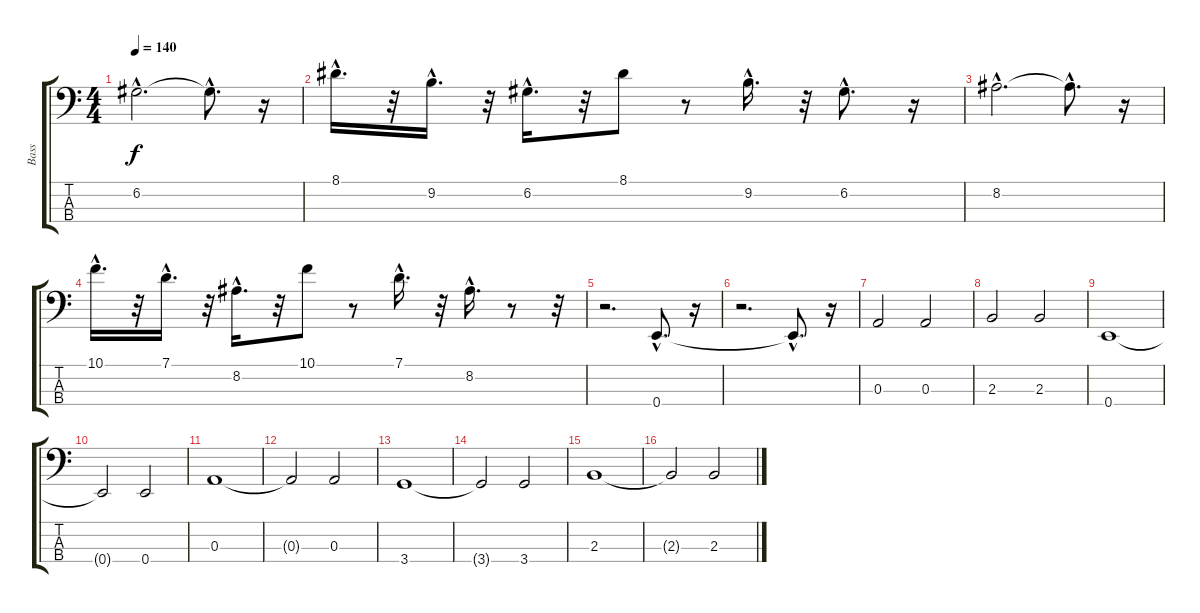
\track ("Bass" "Bass") {instrument fretlessbass}
\staff {score tabs}
\tuning (G2 D2 A1 E1) {hide}
\ts (4 4)
\tempo 140
\clef f4
\ks c
6.2{hac}.2{d dy f} 6.2{hac t}.8{d} r.16 |
8.1{hac}.16{d} r.32 9.2{hac}.16{d} r.32 6.2{hac}.16{d} r.32 8.1.8 r.8 9.2{hac}.16{d} r.32 6.2{hac}.8{d} r.16 |
8.2{hac}.2{d} 8.2{hac t}.8{d} r.16 |
10.1{hac}.16{d} r.32 7.1{hac}.16{d} r.32 8.2{hac}.16{d} r.32 10.1.8 r.8 7.1{hac}.16{d} r.32 8.2{hac}.16{d} r.8 r.32 |
r.2{d} 0.4{hac}.8{d} r.16 |
r.2{d} 0.4{hac t}.8{d} r.16 |
0.3.2 0.3.2 |
2.3.2 2.3.2 |
0.4.1{volume 9} |
0.4{t}.2 0.4.2 |
0.3.1 |
0.3{t}.2 0.3.2 |
3.4.1 |
3.4{t}.2 3.4.2 |
2.3.1 |
2.3{t}.2 2.3.2
